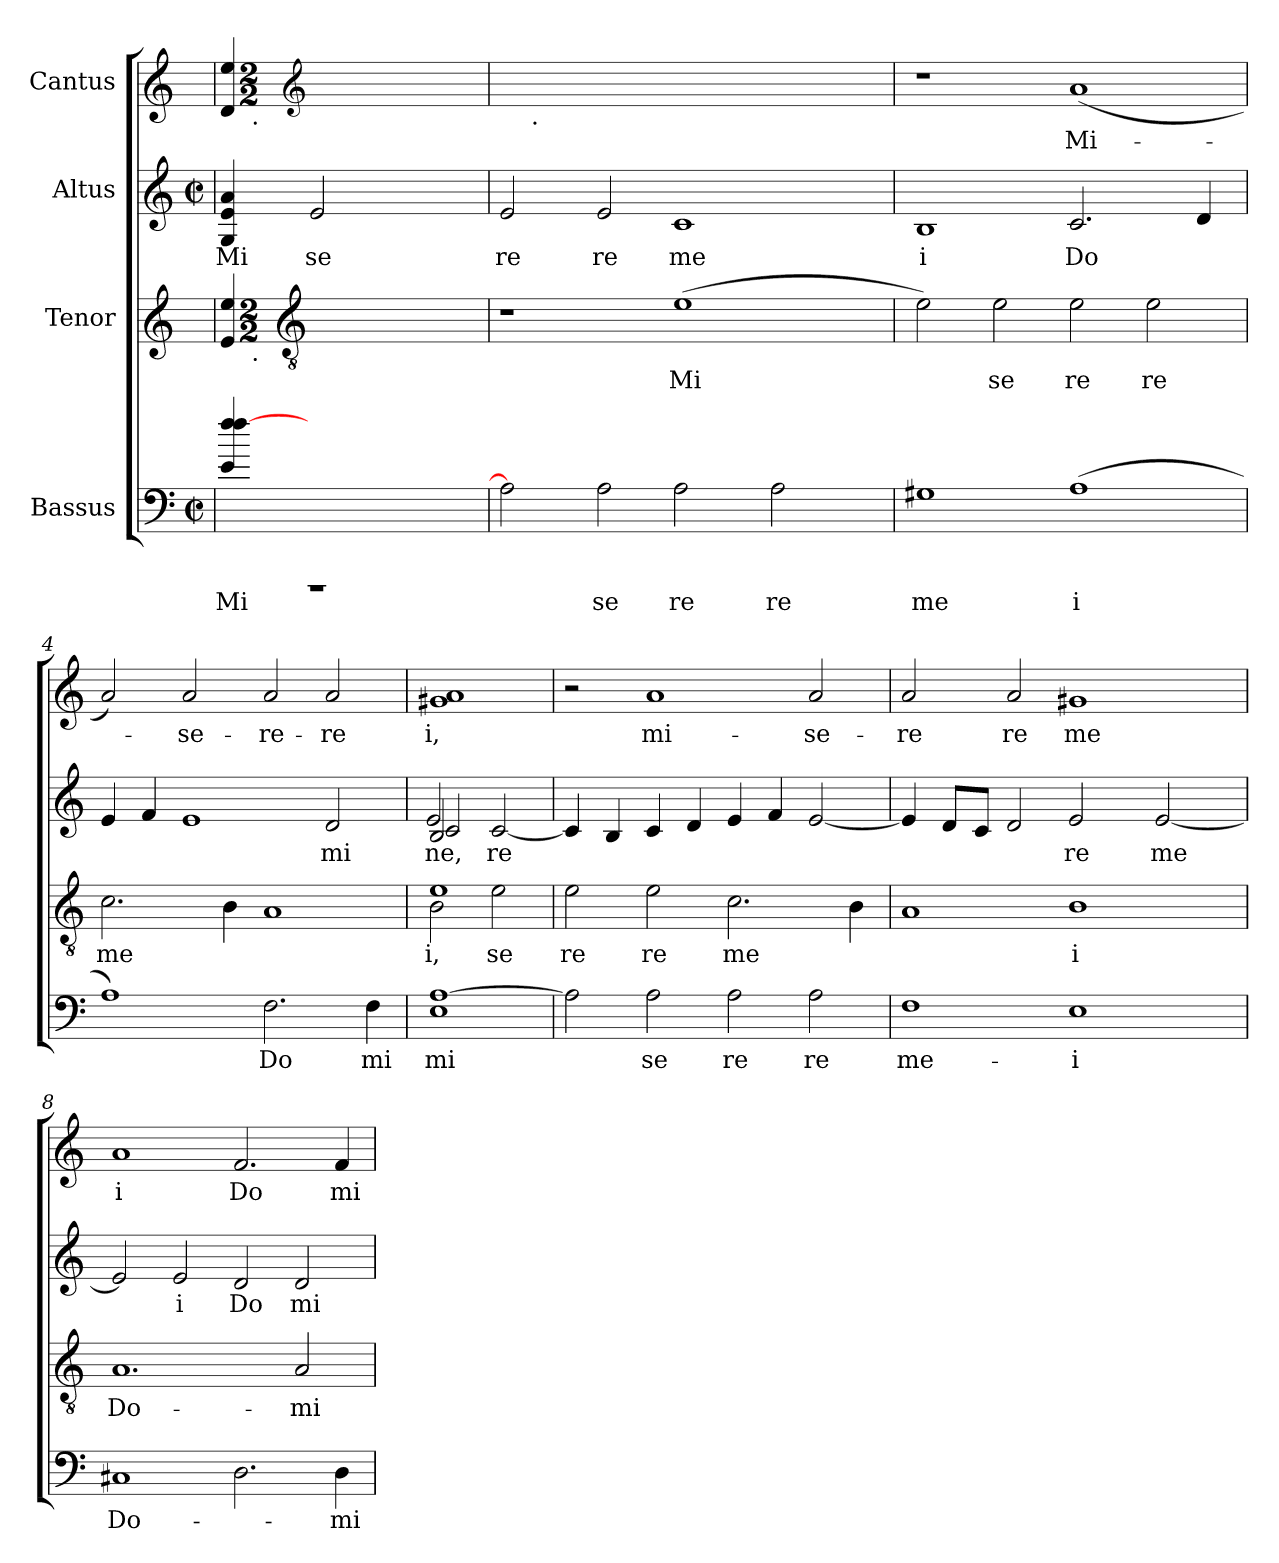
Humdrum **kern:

**kern	**text	**kern	**text	**kern	**text	**kern	**text
*part4	*part4	*part3	*part3	*part2	*part2	*part1	*part1
*staff4	*staff4	*staff3	*staff3	*staff2	*staff2	*staff1	*staff1
*I"Bassus	*	*I"Tenor	*	*I"Altus	*	*I"Cantus	*
!!LO:PB:g=z
*stria5	*	*stria5	*	*stria5	*	*stria5	*
*clefF4	*	*	*	*clefG2	*	*	*
*M2/2	*	*	*	*M2/2	*	*	*
*met(c|)	*	*	*	*met(c|)	*	*	*
=1	=1!	=1	=1!	=1	=1!	=1!	=1!
!	!LO:LY:b:cj	!	!	!	!LO:LY:b:cj	!	!
*	*	*^	*	*	*	*^	*
4ff/ 4e/ [>4ff	Mi	4ee/ 4e/	16..ryy	.	4a/ 4G/ 4e	Mi	4d/ 4ee/	16..ryy	.
!	!	!	!	!	!	!	!	!LO:TX:b:t=.	!
!	!	!	!LO:TX:b:t=.	!	!	!	!	!	!
.	.	.	1ryy	.	.	.	.	1ryy	.
*	*	*clefGv2	*	*	*	*	*clefG2	*	*
*	*	*M2/2	*	*	*	*	*M2/2	*	*
*	*	*met(c|)	*	*	*	*	*met(c|)	*	*
!LO:N:vis=1	!	!	!	!	!LO:N:vis=2	!LO:LY:b:cj	!	!	!
1rEEE	.	1ryy	.	.	4e/	se	1ryy	.	.
.	.	.	.	.	2.ryy	.	.	.	.
.	.	.	8ryy	.	.	.	.	8ryy	.
.	.	.	64ryy	.	.	.	.	64ryy	.
=2	=2	=2	=2	=2	=2	=2	=2	=2	=2
!	!	!	!	!	!	!LO:LY:b:cj	!	!	!
*	*	*v	*v	*	*	*	*v	*v	*
2A\]	.	1r	.	2e/	re	16..ryy	.
!	!	!	!	!	!	!LO:TX:b:t=.	!
.	.	.	.	.	.	1ryy	.
!	!LO:LY:b:cj	!	!	!	!LO:LY:b:cj	!	!
2A\	se	.	.	2e/	re	.	.
!	!LO:LY:b:cj	!	!LO:LY:b:cj	!	!LO:LY:b:cj	!	!
2A\	re	(>1e	Mi	1c	me	.	.
.	.	.	.	.	.	2ryy	.
!	!LO:LY:b:cj	!	!	!	!	!	!
2A\	re	.	.	.	.	.	.
.	.	.	.	.	.	4ryy	.
.	.	.	.	.	.	8ryy	.
.	.	.	.	.	.	64ryy	.
=3	=3	=3	=3	=3	=3	=3	=3
!	!LO:LY:b:cj	!	!	!	!LO:LY:b:cj	!	!
1G#X	me	2e\)	.	1B	i	1r	.
!	!	!	!LO:LY:b:cj	!	!	!	!
.	.	2e\	se	.	.	.	.
!	!LO:LY:b:rj	!	!LO:LY:b:cj	!	!LO:LY:b	!	!LO:LY:b:cj
(>1A	i	2e\	re	2.c/	Do	(<1a	Mi-
!	!	!	!LO:LY:b:cj	!	!	!	!
.	.	2e\	re	.	.	.	.
.	.	.	.	4d/	.	.	.
=4	=4	=4	=4	=4	=4	=4	=4
!	!	!	!LO:LY:b	!	!	!	!
1A)	.	2.c\	me	4e/	.	2a/)	.
.	.	.	.	4f/	.	.	.
!	!	!	!	!	!	!	!LO:LY:b:cj
.	.	.	.	1e	.	2a/	-se-
.	.	4B\	.	.	.	.	.
!	!LO:LY:b:cj	!	!	!	!	!	!LO:LY:b:cj
2.F\	Do	1A	.	.	.	2a/	-re-
!	!	!	!	!	!LO:LY:b:cj	!	!LO:LY:b:cj
.	.	.	.	2d/	mi	2a/	-re
!	!LO:LY:b:cj	!	!	!	!	!	!
4F\	mi	.	.	.	.	.	.
=5	=5	=5	=5	=5	=5	=5	=5
!	!LO:LY:b:cj	!	!LO:LY:b:cj	!	!	!	!
*	*	*^	*	*	*	*	*
!	!	!	!	!LO:LY:b:cj	!	!LO:LY:b:cj	!	!
*	*	*	*	*	*^	*	*	*
!	!	!	!	!	!	!	!LO:LY:b:cj	!	!
*	*	*	*	*	*	*^	*	*	*
!	!	!	!	!	!	!	!	!LO:LY:b:cj	!	!LO:LY:b:cj
1E [>1A	mi	1e	2B\	i,	2B/	2c/	2e/	ne,	1g#X 1a	-i,
!	!	!	!	!LO:LY:b:cj	!	!	!	!LO:LY:b:cj	!	!
.	.	.	2e\	se	[<2c/	2ryy	2ryy	re	.	.
=6	=6	=6	=6	=6	=6	=6	=6	=6	=6	=6
!	!	!	!	!LO:LY:b:cj	!	!	!	!	!	!
*	*	*v	*v	*	*	*	*	*	*	*
*	*	*	*	*v	*v	*v	*	*	*
2A\]	.	2e\	re	4c/]	.	2r	.
.	.	.	.	4B/	.	.	.
!	!LO:LY:b:cj	!	!LO:LY:b:cj	!	!	!	!LO:LY:b:cj
2A\	se	2e\	re	4c/	.	1a	mi-
.	.	.	.	4d/	.	.	.
!	!LO:LY:b:cj	!	!LO:LY:b	!	!	!	!
2A\	re	2.c\	me	4e/	.	.	.
.	.	.	.	4f/	.	.	.
!	!LO:LY:b:cj	!	!	!	!	!	!LO:LY:b:cj
2A\	re	.	.	[>2e/	.	2a/	-se-
.	.	4B\	.	.	.	.	.
!!LO:LB:g=z
=7	=7	=7	=7	=7	=7	=7	=7
!	!LO:LY:b:cj	!	!	!	!	!	!LO:LY:b:cj
*	*	*^	*	*	*	*	*
*	*	*	*^	*	*	*	*	*
1F	me-	1A	4ryy	4ryy	.	4e/]	.	2a/	-re
.	.	.	16..ryy	8ryy	.	8d/L	.	.	.
.	.	.	1ryy	.	.	.	.	.	.
.	.	.	.	64ryy	.	8c/J	.	.	.
.	.	.	.	1ryy	.	.	.	.	.
!	!	!	!	!	!	!	!	!	!LO:LY:b:cj
.	.	.	.	.	.	2d/	.	2a/	re
!	!LO:LY:b:cj	!	!	!	!LO:LY:b:cj	!	!LO:LY:b:cj	!	!LO:LY:b:cj
1E	-i	1B	.	.	i	2e/	re	1g#X	me
.	.	.	2ryy	.	.	.	.	.	.
.	.	.	.	2ryy	.	.	.	.	.
!	!	!	!	!	!	!	!LO:LY:b	!	!
.	.	.	.	.	.	[<2e/	me	.	.
.	.	.	8ryy	.	.	.	.	.	.
.	.	.	.	16..ryy	.	.	.	.	.
.	.	.	64ryy	.	.	.	.	.	.
=8	=8	=8	=8	=8	=8	=8	=8	=8	=8
!	!LO:LY:b:cj	!	!	!	!LO:LY:b:cj	!	!	!	!LO:LY:b:cj
*	*	*v	*v	*v	*	*	*	*	*
1C#X	Do-	1.A	Do-	2e/]	.	1a	i
!	!	!	!	!	!LO:LY:b:cj	!	!
.	.	.	.	2e/	i	.	.
!	!	!	!	!	!LO:LY:b:cj	!	!LO:LY:b:cj
2.D\	.	.	.	2d/	Do	2.f/	Do
!	!	!	!LO:LY:b:cj	!	!LO:LY:b:cj	!	!
.	.	2A/	-mi-	2d/	mi	.	.
!	!LO:LY:b:cj	!	!	!	!	!	!LO:LY:b:cj
4D\	-mi-	.	.	.	.	4f/	mi
=	=	=	=	=	=	=	=
*-	*-	*-	*-	*-	*-	*-	*-
